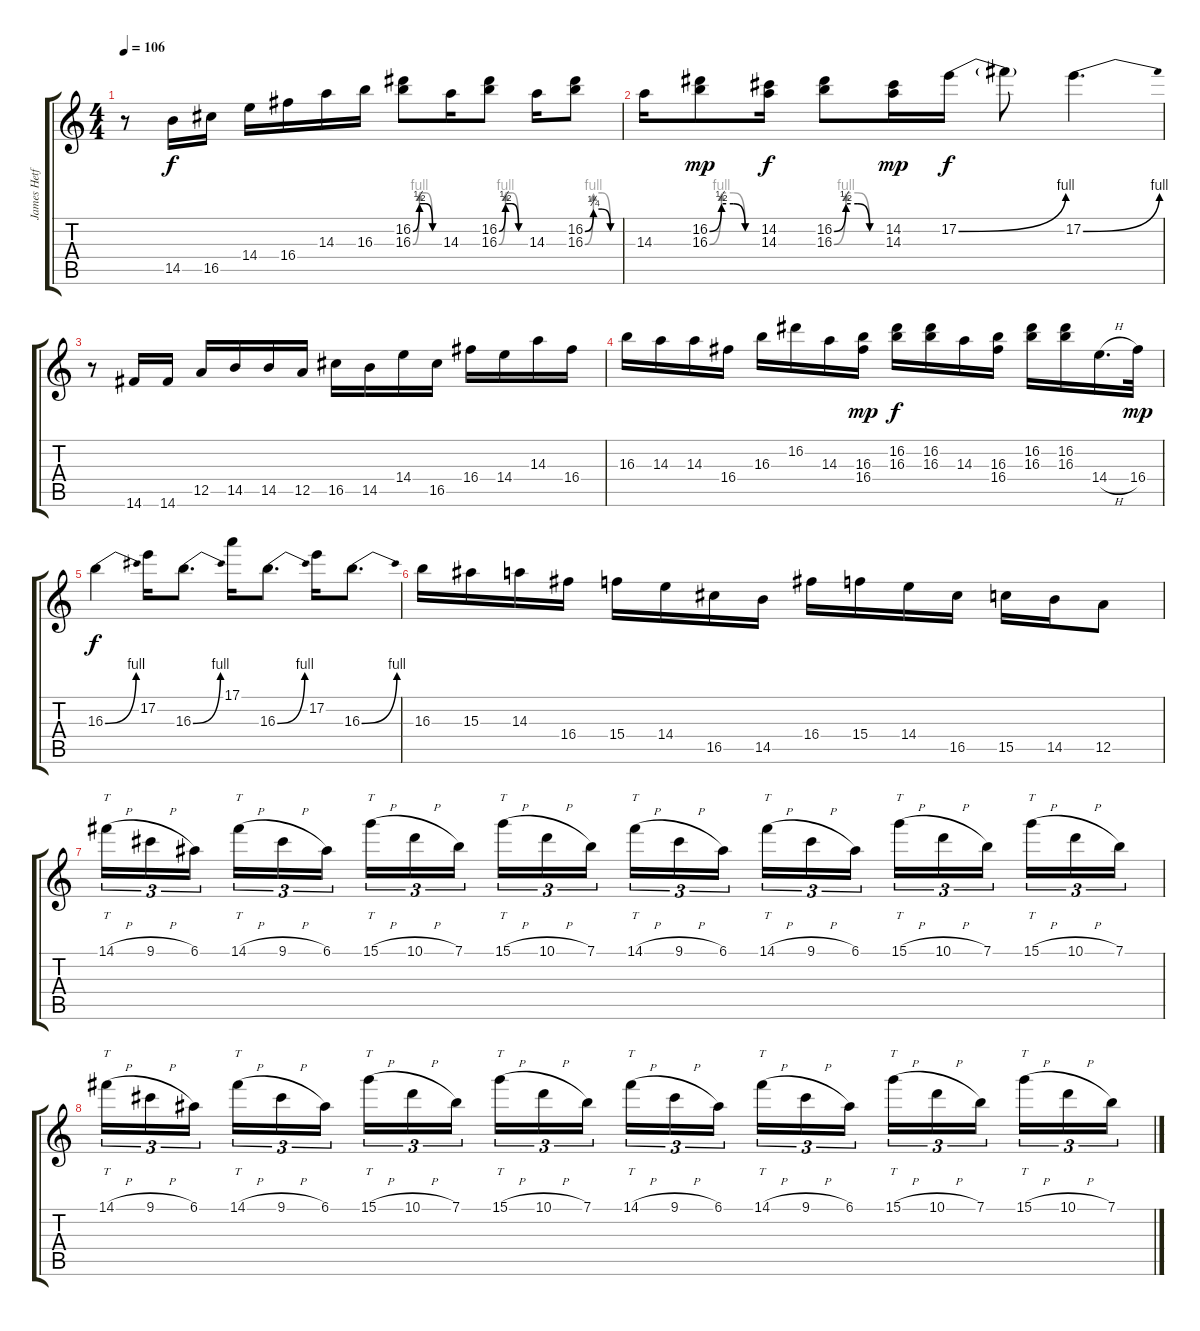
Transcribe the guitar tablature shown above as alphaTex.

\track ("James Hetfield" "James Hetf") {instrument distortionguitar}
\staff {score tabs}
\tuning (E4 B3 G3 D3 A2 E2) {hide}
\ts (4 4)
\tempo 106
\clef g2
\ks c
r.8{dy f} 14.5.16 16.5.16 14.4.16 16.4.16 14.3.16 16.3.16 (16.2{be (custom 0 0 15 2 30 2 45 0 60 0)} 16.3{be (custom 0 0 15 4 30 4 45 0 60 0)}).8 14.3.16 (16.2{be (custom 0 0 15 2 30 2 45 0 60 0)} 16.3{be (custom 0 0 15 4 30 4 45 0 60 0)}).8 14.3.16 (16.2{be (custom 0 0 15 1 30 1 45 0 60 0)} 16.3{be (custom 0 0 15 4 30 4 45 0 60 0)}).8 |
14.3.16 (16.2{be (custom 0 0 15 2 30 2 45 0 60 0)} 16.3{be (custom 0 0 15 4 30 4 45 0 60 0)}).8{dy mp} (14.2 14.3).16{dy f} (16.2{be (custom 0 0 15 2 30 2 45 0 60 0)} 16.3{be (custom 0 0 15 4 30 4 45 0 60 0)}).8 (14.2 14.3).16{dy mp} 17.2{be (bend 0 0 60 4)}.16{dy f} 17.2{t}.8 17.2{be (bend 0 0 60 4)}.4{d} |
r.8 14.6.16 14.6.16 12.5.16 14.5.16 14.5.16 12.5.16 16.5.16 14.5.16 14.4.16 16.5.16 16.4.16 14.4.16 14.3.16 16.4.16 |
16.3.16 14.3.16 14.3.16 16.4.16 16.3.16 16.2.16 14.3.16 (16.3 16.4).16{dy mp} (16.2 16.3).16{dy f} (16.2 16.3).16 14.3.16 (16.3 16.4).16 (16.2 16.3).16 (16.2 16.3).16 14.4{h}.16{d} 16.4.32{dy mp} |
16.3{be (bend 0 0 60 4)}.4{dy f} 17.2.16 16.3{be (bend 0 0 60 4)}.8{d} 17.1.16 16.3{be (bend 0 0 60 4)}.8{d} 17.2.16 16.3{be (bend 0 0 60 4)}.8{d} |
16.3.16 15.3.16 14.3.16 16.4.16 15.4.16 14.4.16 16.5.16 14.5.16 16.4.16 15.4.16 14.4.16 16.5.16 15.5.16 14.5.16 12.5.8 |
14.1{h}.16{tt tu (3 2)} 9.1{h}.16{tu (3 2)} 6.1.16{tu (3 2) beam splitsecondary} 14.1{h}.16{tt tu (3 2)} 9.1{h}.16{tu (3 2)} 6.1.16{tu (3 2)} 15.1{h}.16{tt tu (3 2)} 10.1{h}.16{tu (3 2)} 7.1.16{tu (3 2) beam splitsecondary} 15.1{h}.16{tt tu (3 2)} 10.1{h}.16{tu (3 2)} 7.1.16{tu (3 2)} 14.1{h}.16{tt tu (3 2)} 9.1{h}.16{tu (3 2)} 6.1.16{tu (3 2) beam splitsecondary} 14.1{h}.16{tt tu (3 2)} 9.1{h}.16{tu (3 2)} 6.1.16{tu (3 2)} 15.1{h}.16{tt tu (3 2)} 10.1{h}.16{tu (3 2)} 7.1.16{tu (3 2) beam splitsecondary} 15.1{h}.16{tt tu (3 2)} 10.1{h}.16{tu (3 2)} 7.1.16{tu (3 2)} |
14.1{h}.16{tt tu (3 2)} 9.1{h}.16{tu (3 2)} 6.1.16{tu (3 2) beam splitsecondary} 14.1{h}.16{tt tu (3 2)} 9.1{h}.16{tu (3 2)} 6.1.16{tu (3 2)} 15.1{h}.16{tt tu (3 2)} 10.1{h}.16{tu (3 2)} 7.1.16{tu (3 2) beam splitsecondary} 15.1{h}.16{tt tu (3 2)} 10.1{h}.16{tu (3 2)} 7.1.16{tu (3 2)} 14.1{h}.16{tt tu (3 2)} 9.1{h}.16{tu (3 2)} 6.1.16{tu (3 2) beam splitsecondary} 14.1{h}.16{tt tu (3 2)} 9.1{h}.16{tu (3 2)} 6.1.16{tu (3 2)} 15.1{h}.16{tt tu (3 2)} 10.1{h}.16{tu (3 2)} 7.1.16{tu (3 2) beam splitsecondary} 15.1{h}.16{tt tu (3 2)} 10.1{h}.16{tu (3 2)} 7.1.16{tu (3 2)}
